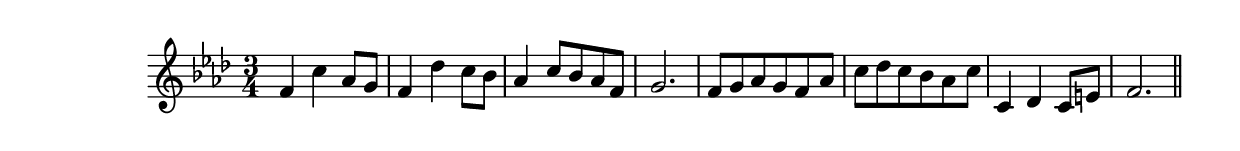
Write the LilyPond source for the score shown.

\version "2.14.0"
%{\header {
  composer = "G.A. Wedge"
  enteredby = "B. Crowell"
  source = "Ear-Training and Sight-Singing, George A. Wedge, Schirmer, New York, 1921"
}%}
\score{{\key f \minor
\time 3/4
%{\tempo 4=100
%}\relative f' {
  f4 c' as8 g | f4 des' c8 bes | as4 c8 bes as f | g2. | f8 g as g f as | c des c bes as c | c,4 des c8 e | f2. 
  \bar "||"
}

}}